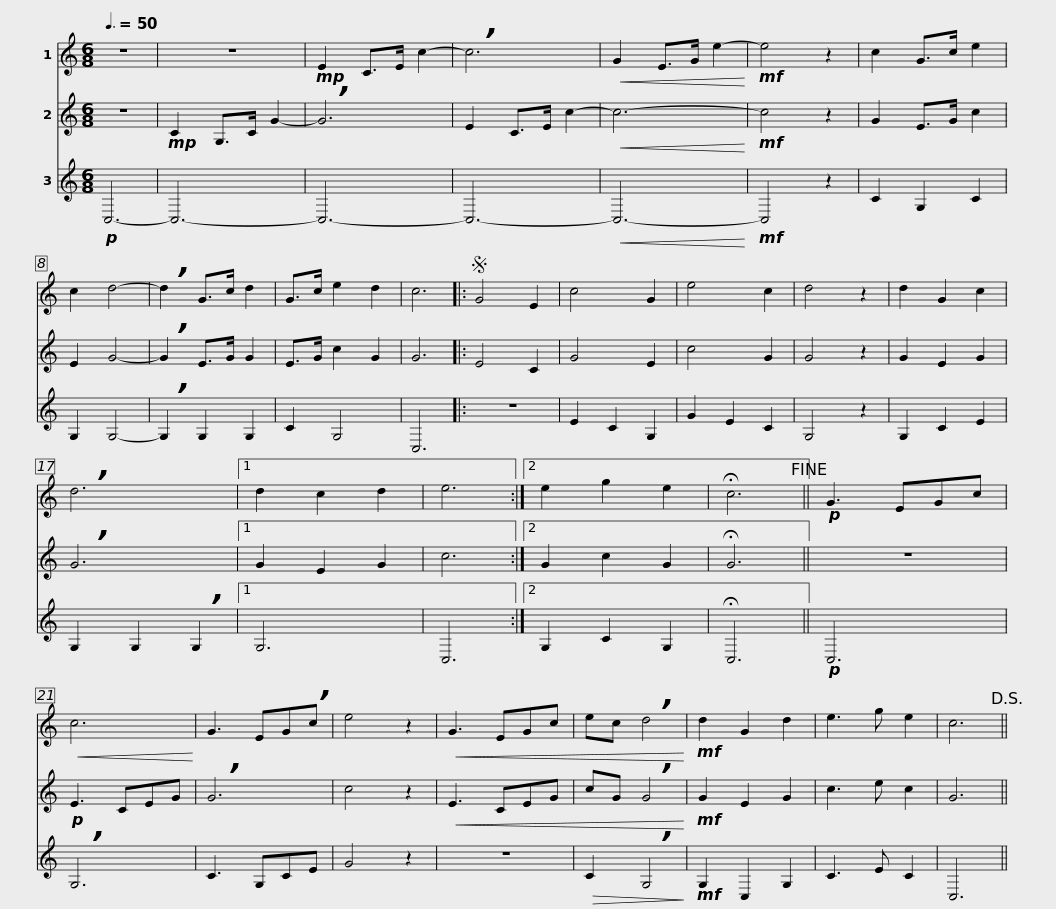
X:1
%%score 1 2 3
L:1/8
Q:3/8=50
M:6/8
I:linebreak $
K:C
V:1 treble
V:2 treble
V:3 treble
V:1
 z6 | z6 |!mp! E2 C>E c2- | !breath!c6 |!<(! G2 E>G e2-!<)! | %5
!mf! e4 z2 | c2 G>c e2 | c2 d4- | !breath!d2 G>c d2 | G>c e2 d2 |$ %10
 c6 |:S G4 E2 | c4 G2 | e4 c2 | d4 z2 | %15
 d2 G2 c2 | !breath!d6 |1 d2 c2 d2 | e6 :|2 e2 g2 e2 | %20
 !fermata!c6!fine! ||$!p! G3 EGc |!<(! c6!<)! | G3 EG!breath!c | e4 z2 | %25
!<(! G3 EGc | ec !breath!d4!<)! |!mf! d2 G2 d2 | e3 g e2 | c6!D.S.! || %30
V:2
 z6 |!mp! C2 G,>C G2- | !breath!G6 | E2 C>E c2- |!<(! c6-!<)! | %5
!mf! c4 z2 | G2 E>G c2 | E2 G4- | !breath!G2 E>G G2 | E>G c2 G2 |$ %10
 G6 |: E4 C2 | G4 E2 | c4 G2 | G4 z2 | %15
 G2 E2 G2 | !breath!G6 |1 G2 E2 G2 | c6 :|2 G2 c2 G2 | %20
 !fermata!G6 ||$ z6 |!p! E3 CEG | !breath!G6 | c4 z2 | %25
!<(! E3 CEG | cG !breath!G4!<)! |!mf! G2 E2 G2 | c3 e c2 | G6 || %30
V:3
!p! C,6- | C,6- | C,6- | C,6- |!<(! C,6-!<)! | %5
!mf! C,4 z2 | C2 G,2 C2 | G,2 G,4- | !breath!G,2 G,2 G,2 | C2 G,4 |$ %10
 C,6 |: z6 | E2 C2 G,2 | G2 E2 C2 | G,4 z2 | %15
 G,2 C2 E2 | G,2 G,2 !breath!G,2 |1 G,6 | C,6 :|2 G,2 C2 G,2 | %20
 !fermata!C,6 ||$!p! C,6 | !breath!G,6 | C3 G,CE | G4 z2 | %25
 z6 |!>(! C2 !breath!G,4!>)! |!mf! G,2 C,2 G,2 | C3 E C2 | C,6 || %30
